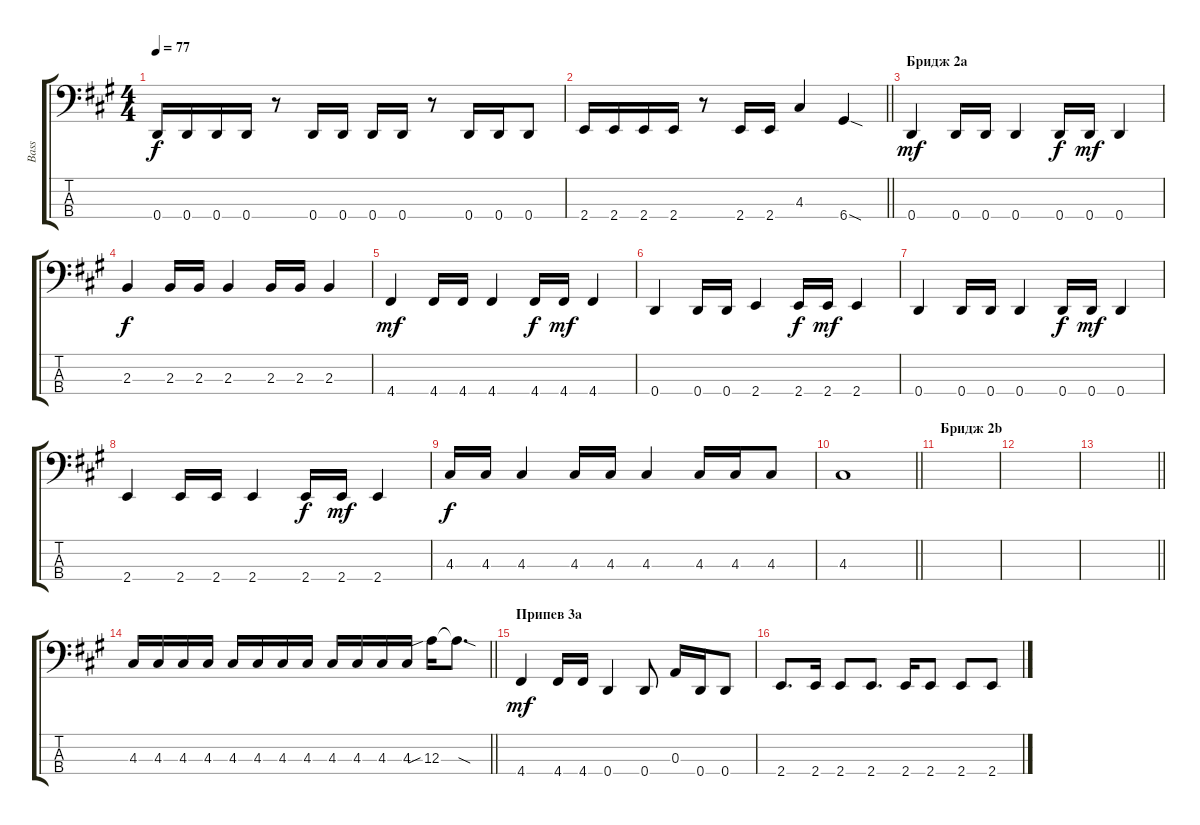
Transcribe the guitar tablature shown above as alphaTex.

\track ("Bass" "Bass") {instrument electricbassfinger}
\staff {score tabs}
\tuning (G2 D2 A1 D1) {hide}
\ts (4 4)
\tempo 77
\clef f4
\ks f#minor
0.4.16{dy f} 0.4.16 0.4.16 0.4.16 r.8 0.4.16 0.4.16 0.4.16 0.4.16 r.8 0.4.16 0.4.16 0.4.8 |
\barLineRight lightlight
2.4.16 2.4.16 2.4.16 2.4.16 r.8 2.4.16 2.4.16 4.3.4 6.4{sod}.4 |
\section ("" "Бридж 2a")
0.4.4{dy mf} 0.4.16 0.4.16 0.4.4 0.4.16{dy f} 0.4.16{dy mf} 0.4.4 |
2.3.4{dy f} 2.3.16 2.3.16 2.3.4 2.3.16 2.3.16 2.3.4 |
4.4.4{dy mf} 4.4.16 4.4.16 4.4.4 4.4.16{dy f} 4.4.16{dy mf} 4.4.4 |
0.4.4 0.4.16 0.4.16 2.4.4 2.4.16{dy f} 2.4.16{dy mf} 2.4.4 |
0.4.4 0.4.16 0.4.16 0.4.4 0.4.16{dy f} 0.4.16{dy mf} 0.4.4 |
2.4.4 2.4.16 2.4.16 2.4.4 2.4.16{dy f} 2.4.16{dy mf} 2.4.4 |
4.3.16{dy f} 4.3.16 4.3.4 4.3.16 4.3.16 4.3.4 4.3.16 4.3.16 4.3.8 |
\barLineRight lightlight
4.3.1 |
\section ("" "Бридж 2b")
|
|
\barLineRight lightlight
|
\barLineRight lightlight
4.3.16{volume 13} 4.3.16 4.3.16 4.3.16 4.3.16 4.3.16 4.3.16 4.3.16 4.3.16 4.3.16 4.3.16 4.3.16 12.3{sib}.16 12.3{sod t}.8{d} |
\section ("" "Припев 3a")
4.4.4{dy mf} 4.4.16 4.4.16 0.4.4 0.4.8 0.3.16 0.4.16 0.4.8 |
2.4.8{d} 2.4.16 2.4.8 2.4.8{d} 2.4.16 2.4.8 2.4.8 2.4.8
